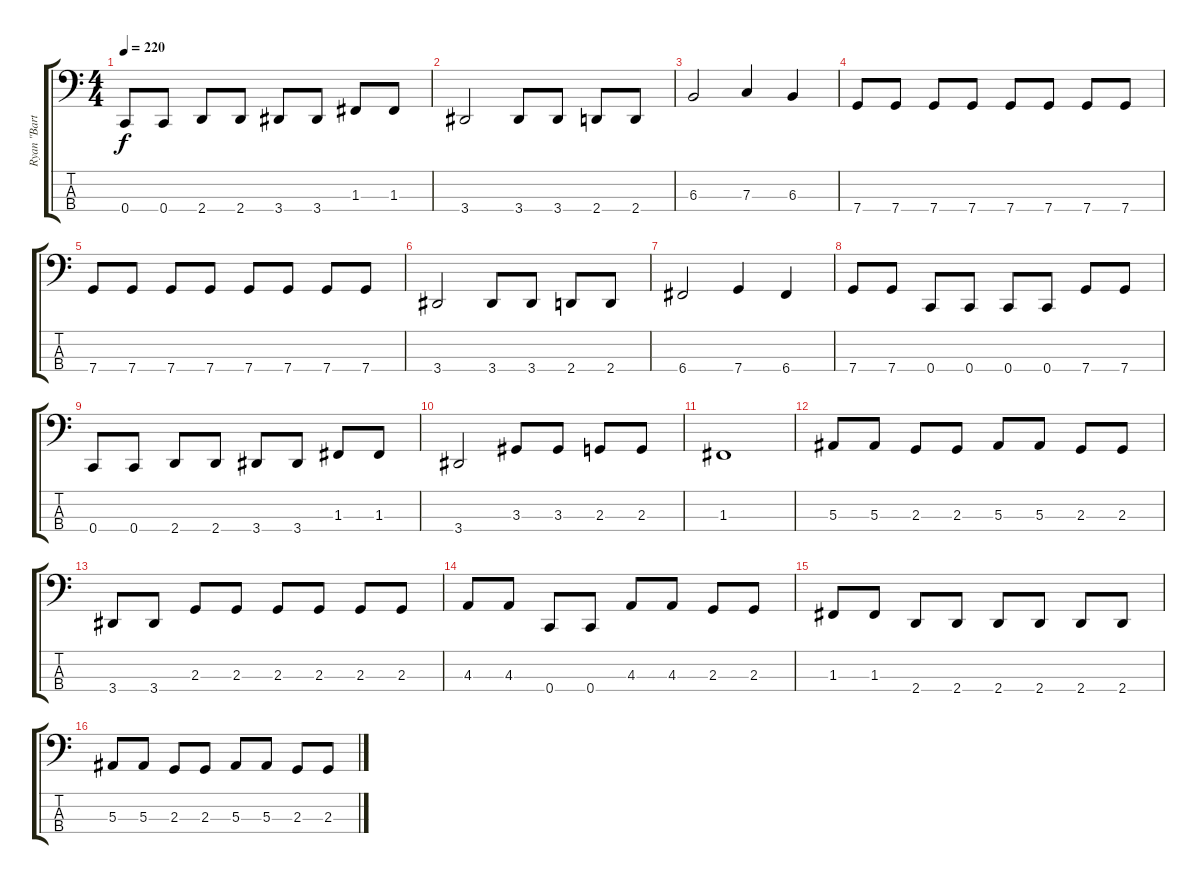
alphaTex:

\track ("Ryan \"Bart\" Williams [Bass (Since 2007)]" "Ryan \"Bart") {instrument electricbassfinger}
\staff {score tabs}
\tuning (Eb2 Bb1 F1 C1) {hide}
\ts (4 4)
\tempo 220
\clef f4
\ks c
0.4.8{dy f} 0.4.8 2.4.8 2.4.8 3.4.8 3.4.8 1.3.8 1.3.8 |
3.4.2 3.4.8 3.4.8 2.4.8 2.4.8 |
6.3.2 7.3.4 6.3.4 |
7.4.8 7.4.8 7.4.8 7.4.8 7.4.8 7.4.8 7.4.8 7.4.8 |
7.4.8 7.4.8 7.4.8 7.4.8 7.4.8 7.4.8 7.4.8 7.4.8 |
3.4.2 3.4.8 3.4.8 2.4.8 2.4.8 |
6.4.2 7.4.4 6.4.4 |
7.4.8 7.4.8 0.4.8 0.4.8 0.4.8 0.4.8 7.4.8 7.4.8 |
0.4.8 0.4.8 2.4.8 2.4.8 3.4.8 3.4.8 1.3.8 1.3.8 |
3.4.2 3.3.8 3.3.8 2.3.8 2.3.8 |
1.3.1 |
5.3.8 5.3.8 2.3.8 2.3.8 5.3.8 5.3.8 2.3.8 2.3.8 |
3.4.8 3.4.8 2.3.8 2.3.8 2.3.8 2.3.8 2.3.8 2.3.8 |
4.3.8 4.3.8 0.4.8 0.4.8 4.3.8 4.3.8 2.3.8 2.3.8 |
1.3.8 1.3.8 2.4.8 2.4.8 2.4.8 2.4.8 2.4.8 2.4.8 |
5.3.8 5.3.8 2.3.8 2.3.8 5.3.8 5.3.8 2.3.8 2.3.8
